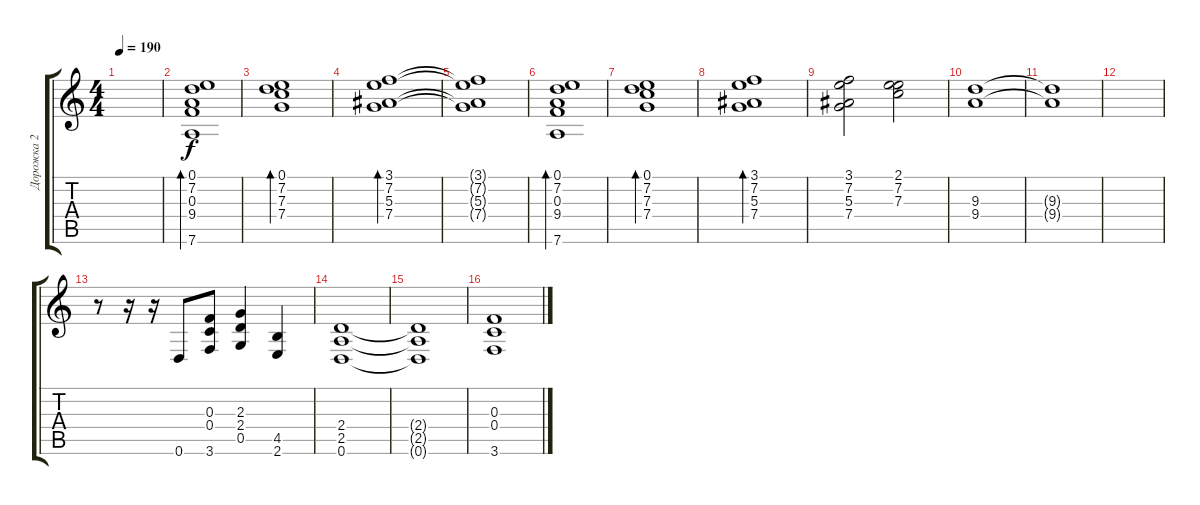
\track ("Дорожка 2" "Дорожка 2") {instrument overdrivenguitar}
\staff {score tabs}
\tuning (D4 A3 F3 C3 G2 D2) {hide}
\ts (4 4)
\tempo 190
\clef g2
\ks c
|
(0.1 7.2 0.3 9.4 7.6).1{bd 60 instrument acousticguitarsteel} |
(0.1 7.2 7.3 7.4).1{bd 60} |
(3.1 7.2 5.3 7.4).1{bd 60} |
(3.1{t} 7.2{t} 5.3{t} 7.4{t}).1 |
(0.1 7.2 0.3 9.4 7.6).1{bd 60} |
(0.1 7.2 7.3 7.4).1{bd 60} |
(3.1 7.2 5.3 7.4).1{bd 60} |
(3.1 7.2 5.3 7.4).2 (2.1 7.2 7.3).2 |
(9.3 9.4).1 |
(9.3{t} 9.4{t}).1 |
|
r.8 r.16 r.16 0.6.8 (0.3 0.4 3.6).8 (2.3 2.4 0.5).4 (4.5 2.6).4 |
(2.4 2.5 0.6).1 |
(2.4{t} 2.5{t} 0.6{t}).1 |
(0.3 0.4 3.6).1
